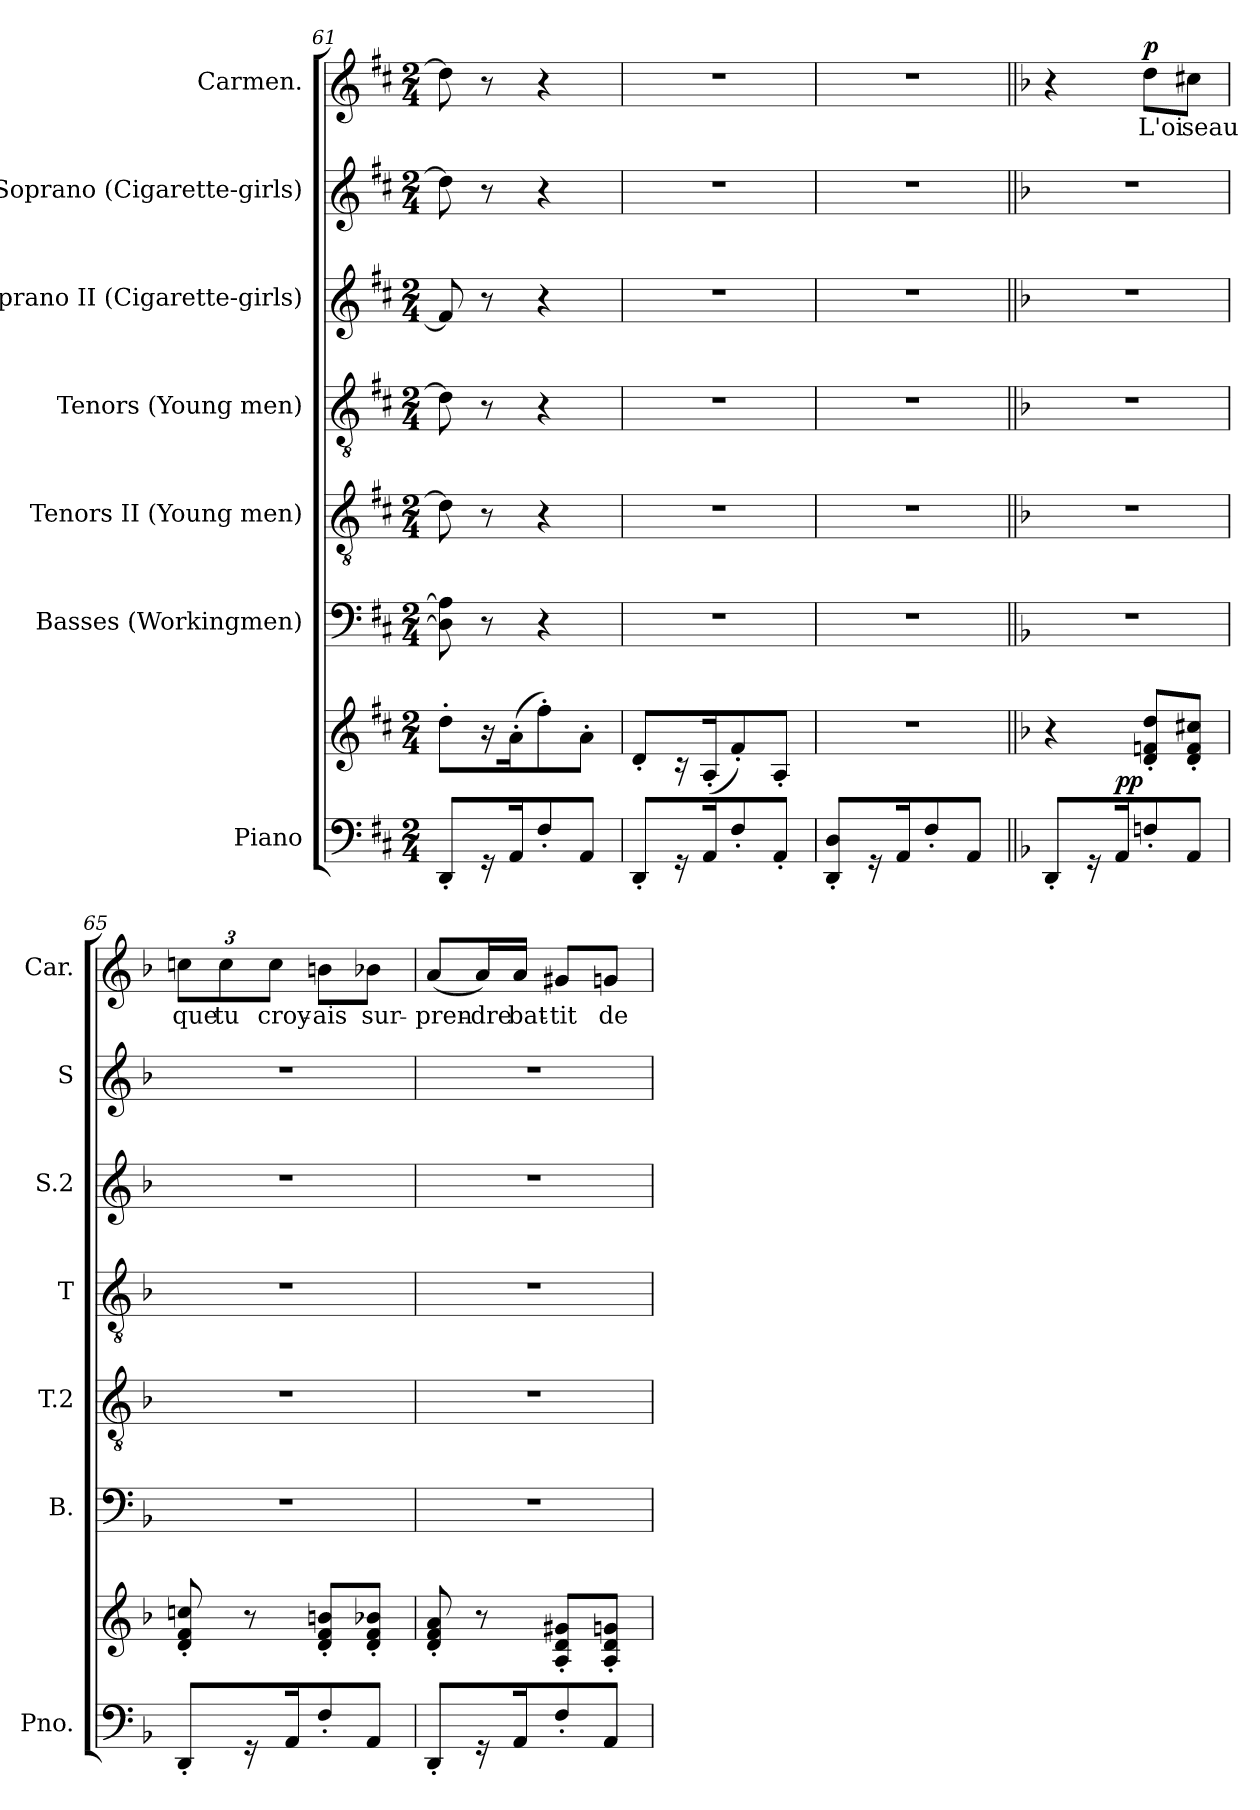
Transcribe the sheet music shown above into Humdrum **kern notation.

**kern	**kern	**dynam	**kern	**kern	**kern	**kern	**kern	**kern	**text	**dynam
*part7	*part7	*part7	*part6	*part5	*part4	*part3	*part2	*part1	*part1	*part1
*staff8	*staff7	*staff7/8	*staff6	*staff5	*staff4	*staff3	*staff2	*staff1	*staff1	*staff1
*I"Piano	*	*	*I"Basses (Workingmen)	*I"Tenors II (Young men)	*I"Tenors (Young men)	*I"Soprano II  (Cigarette-girls)	*I"Soprano (Cigarette-girls)	*I"Carmen.	*	*
*I'Pno.	*	*	*I'B.	*I'T.2	*I'T	*I'S.2	*I'S	*I'Car.	*	*
*clefF4	*clefG2	*	*clefF4	*clefGv2	*clefGv2	*clefG2	*clefG2	*clefG2	*	*
*k[f#c#]	*k[f#c#]	*	*k[f#c#]	*k[f#c#]	*k[f#c#]	*k[f#c#]	*k[f#c#]	*k[f#c#]	*	*
*M2/4	*M2/4	*	*M2/4	*M2/4	*M2/4	*M2/4	*M2/4	*M2/4	*	*
=61	=61	=61	=61	=61	=61	=61	=61	=61	=61	=61
8DD'/L	8dd'\L	.	8D\] 8A\]	8d\]	8d\]	8f#/]	8dd\]	8dd\]	.	.
16r	16r	.	8r	8r	8r	8r	8r	8r	.	.
16AA/K	(>16a'\K	.	.	.	.	.	.	.	.	.
8F#'/	8ff#'\)	.	4r	4r	4r	4r	4r	4r	.	.
8AA/J	8a'\J	.	.	.	.	.	.	.	.	.
=62	=62	=62	=62	=62	=62	=62	=62	=62	=62	=62
8DD'/L	8d'/L	.	2r	2r	2r	2r	2r	2r	.	.
16r	16r	.	.	.	.	.	.	.	.	.
16AA/K	(<16A'/K	.	.	.	.	.	.	.	.	.
8F#'/	8f#'/)	.	.	.	.	.	.	.	.	.
8AA'/J	8A'/J	.	.	.	.	.	.	.	.	.
=63	=63	=63	=63	=63	=63	=63	=63	=63	=63	=63
8DD/' 8D/'L	2r	.	2r	2r	2r	2r	2r	2r	.	.
16r	.	.	.	.	.	.	.	.	.	.
16AA/K	.	.	.	.	.	.	.	.	.	.
8F#'/	.	.	.	.	.	.	.	.	.	.
8AA/J	.	.	.	.	.	.	.	.	.	.
!!LO:PB:g=z
=64||	=64||	=64||	=64||	=64||	=64||	=64||	=64||	=64||	=64||	=64||
*k[b-]	*k[b-]	*	*k[b-]	*k[b-]	*k[b-]	*k[b-]	*k[b-]	*k[b-]	*	*
8DD'/L	4r	.	2r	2r	2r	2r	2r	4r	.	.
16r	.	.	.	.	.	.	.	.	.	.
!	!	!LO:DY:a=2	!	!	!	!	!	!	!	!
16AA/K	.	pp	.	.	.	.	.	.	.	.
!	!	!	!	!	!	!	!	!	!LO:LY:b	!LO:DY:a
8Fn'/	8d/' 8fn/' 8dd/'L	.	.	.	.	.	.	8dd\L	L'oi-	p
!	!	!	!	!	!	!	!	!	!LO:LY:b	!
8AA/J	8d/' 8f/' 8cc#X/'J	.	.	.	.	.	.	8cc#X\J	-seau	.
=65	=65	=65	=65	=65	=65	=65	=65	=65	=65	=65
!	!	!	!	!	!	!	!	!	!LO:LY:b	!
8DD'/L	8d/' 8f/' 8ccn/'	.	2r	2r	2r	2r	2r	12ccn\L	que	.
!	!	!	!	!	!	!	!	!	!LO:LY:b	!
.	.	.	.	.	.	.	.	12cc\	tu	.
16r	8r	.	.	.	.	.	.	.	.	.
!	!	!	!	!	!	!	!	!	!LO:LY:b	!
.	.	.	.	.	.	.	.	12cc\J	croy-	.
16AA/K	.	.	.	.	.	.	.	.	.	.
!	!	!	!	!	!	!	!	!	!LO:LY:b	!
8F'/	8d/' 8f/' 8bn/'L	.	.	.	.	.	.	8bn\L	-ais	.
!	!	!	!	!	!	!	!	!	!LO:LY:b	!
8AA/J	8d/' 8f/' 8b-X/'J	.	.	.	.	.	.	8b-X\J	sur-	.
=66	=66	=66	=66	=66	=66	=66	=66	=66	=66	=66
!	!	!	!	!	!	!	!	!	!LO:LY:b	!
8DD'/L	8d/' 8f/' 8a/'	.	2r	2r	2r	2r	2r	(<8a/L	-pren-	.
!	!	!	!	!	!	!	!	!	!LO:LY:b	!
16r	8r	.	.	.	.	.	.	16a/L)	-dre	.
!	!	!	!	!	!	!	!	!	!LO:LY:b	!
16AA/K	.	.	.	.	.	.	.	16a/JJ	bat-	.
!	!	!	!	!	!	!	!	!	!LO:LY:b	!
8F'/	8A/' 8d/' 8g#X/'L	.	.	.	.	.	.	8g#X/L	-tit	.
!	!	!	!	!	!	!	!	!	!LO:LY:b	!
8AA/J	8A/' 8d/' 8gn/'J	.	.	.	.	.	.	8gn/J	de	.
=	=	=	=	=	=	=	=	=	=	=
*-	*-	*-	*-	*-	*-	*-	*-	*-	*-	*-
